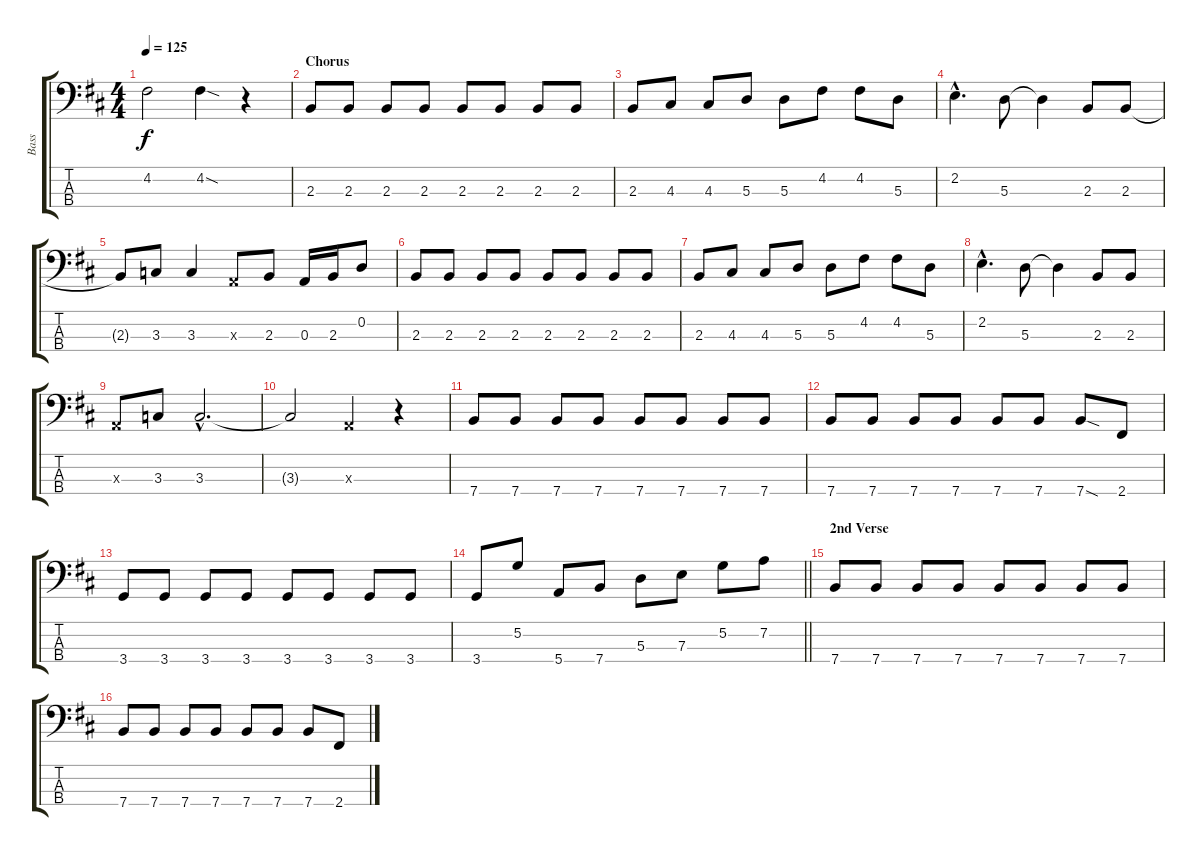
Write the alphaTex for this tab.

\track ("Bass" "Bass") {instrument electricbassfinger}
\staff {score tabs}
\tuning (G2 D2 A1 E1) {hide}
\ts (4 4)
\tempo 125
\clef f4
\ks bminor
4.2.2{dy f} 4.2{sod}.4 r.4 |
\section ("" "Chorus")
2.3.8 2.3.8 2.3.8 2.3.8 2.3.8 2.3.8 2.3.8 2.3.8 |
2.3.8 4.3.8 4.3.8 5.3.8 5.3.8 4.2.8 4.2.8 5.3.8 |
2.2{hac}.4{d} 5.3.8 5.3{t}.4 2.3.8 2.3.8 |
2.3{t}.8 3.3.8 3.3.4 0.3{x}.8 2.3.8 0.3.16 2.3.16 0.2.8 |
2.3.8 2.3.8 2.3.8 2.3.8 2.3.8 2.3.8 2.3.8 2.3.8 |
2.3.8 4.3.8 4.3.8 5.3.8 5.3.8 4.2.8 4.2.8 5.3.8 |
2.2{hac}.4{d} 5.3.8 5.3{t}.4 2.3.8 2.3.8 |
0.3{x}.8 3.3.8 3.3{hac}.2{d} |
3.3{t}.2 0.3{x}.4 r.4 |
7.4.8 7.4.8 7.4.8 7.4.8 7.4.8 7.4.8 7.4.8 7.4.8 |
7.4.8 7.4.8 7.4.8 7.4.8 7.4.8 7.4.8 7.4{sod}.8 2.4.8 |
3.4.8 3.4.8 3.4.8 3.4.8 3.4.8 3.4.8 3.4.8 3.4.8 |
\barLineRight lightlight
3.4.8 5.2.8 5.4.8 7.4.8 5.3.8 7.3.8 5.2.8 7.2.8 |
\section ("" "2nd Verse")
7.4.8 7.4.8 7.4.8 7.4.8 7.4.8 7.4.8 7.4.8 7.4.8 |
7.4.8 7.4.8 7.4.8 7.4.8 7.4.8 7.4.8 7.4.8 2.4.8
